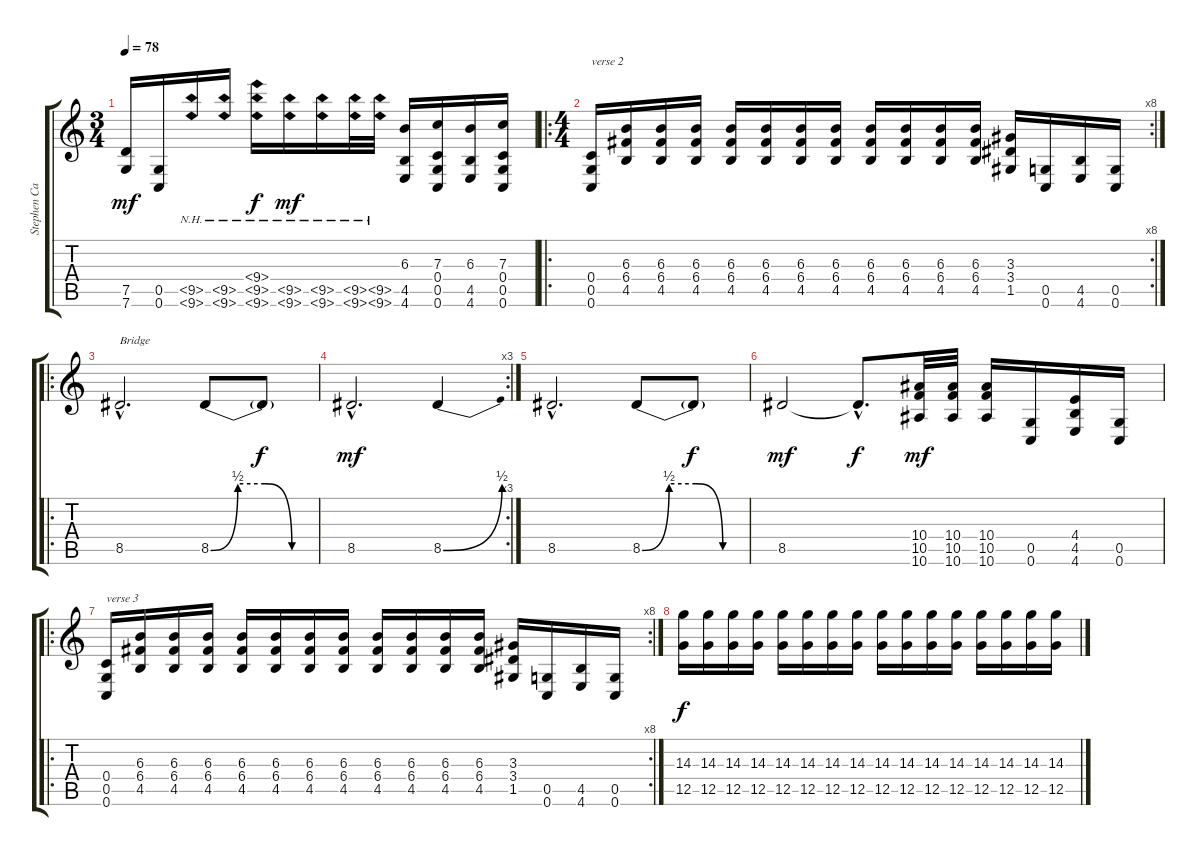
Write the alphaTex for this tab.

\track ("Stephen Carpenter" "Stephen Ca") {instrument distortionguitar}
\staff {score tabs}
\tuning (D4 A3 F3 C3 G2 C2) {hide}
\ts (3 4)
\tempo 78
\clef g2
\ks c
(7.5 7.6).16{dy mf} (0.5 0.6).16 (9.5{nh} 9.6{nh}).16 (9.5{nh} 9.6{nh}).16 (9.4{nh} 9.5{nh} 9.6{nh}).16{dy f} (9.5{nh} 9.6{nh}).16{dy mf} (9.5{nh} 9.6{nh}).16 (9.5{nh} 9.6{nh}).32 (9.5{nh} 9.6{nh}).32 (6.3 4.5 4.6).16 (7.3 0.4 0.5 0.6).16 (6.3 4.5 4.6).16 (7.3 0.4 0.5 0.6).16 |
\ro
\rc 8
\ts (4 4)
(0.4 0.5 0.6).16{txt "verse 2"} (6.3 6.4 4.5).16 (6.3 6.4 4.5).16 (6.3 6.4 4.5).16 (6.3 6.4 4.5).16 (6.3 6.4 4.5).16 (6.3 6.4 4.5).16 (6.3 6.4 4.5).16 (6.3 6.4 4.5).16 (6.3 6.4 4.5).16 (6.3 6.4 4.5).16 (6.3 6.4 4.5).16 (3.3 3.4 1.5).16 (0.5 0.6).16 (4.5 4.6).16 (0.5 0.6).16 |
\ro
8.5{hac}.2{d txt "Bridge"} 8.5{be (custom 0 0 15 2 30 2 45 0 60 0)}.8 8.5{t}.8{dy f} |
\rc 3
8.5{hac}.2{d dy mf} 8.5{be (bend 0 0 60 2)}.4 |
8.5{hac}.2{d} 8.5{be (custom 0 0 15 2 30 2 45 0 60 0)}.8 8.5{t}.8{dy f} |
8.5.2{dy mf} 8.5{hac t}.8{d dy f} (10.4 10.5 10.6).32{dy mf} (10.4 10.5 10.6).32 (10.4 10.5 10.6).16 (0.5 0.6).16 (4.4 4.5 4.6).16 (0.5 0.6).16 |
\ro
\rc 8
(0.4 0.5 0.6).16{txt "verse 3"} (6.3 6.4 4.5).16 (6.3 6.4 4.5).16 (6.3 6.4 4.5).16 (6.3 6.4 4.5).16 (6.3 6.4 4.5).16 (6.3 6.4 4.5).16 (6.3 6.4 4.5).16 (6.3 6.4 4.5).16 (6.3 6.4 4.5).16 (6.3 6.4 4.5).16 (6.3 6.4 4.5).16 (3.3 3.4 1.5).16 (0.5 0.6).16 (4.5 4.6).16 (0.5 0.6).16 |
(14.3 12.5).16{dy f} (14.3 12.5).16 (14.3 12.5).16 (14.3 12.5).16 (14.3 12.5).16 (14.3 12.5).16 (14.3 12.5).16 (14.3 12.5).16 (14.3 12.5).16 (14.3 12.5).16 (14.3 12.5).16 (14.3 12.5).16 (14.3 12.5).16 (14.3 12.5).16 (14.3 12.5).16 (14.3 12.5).16
